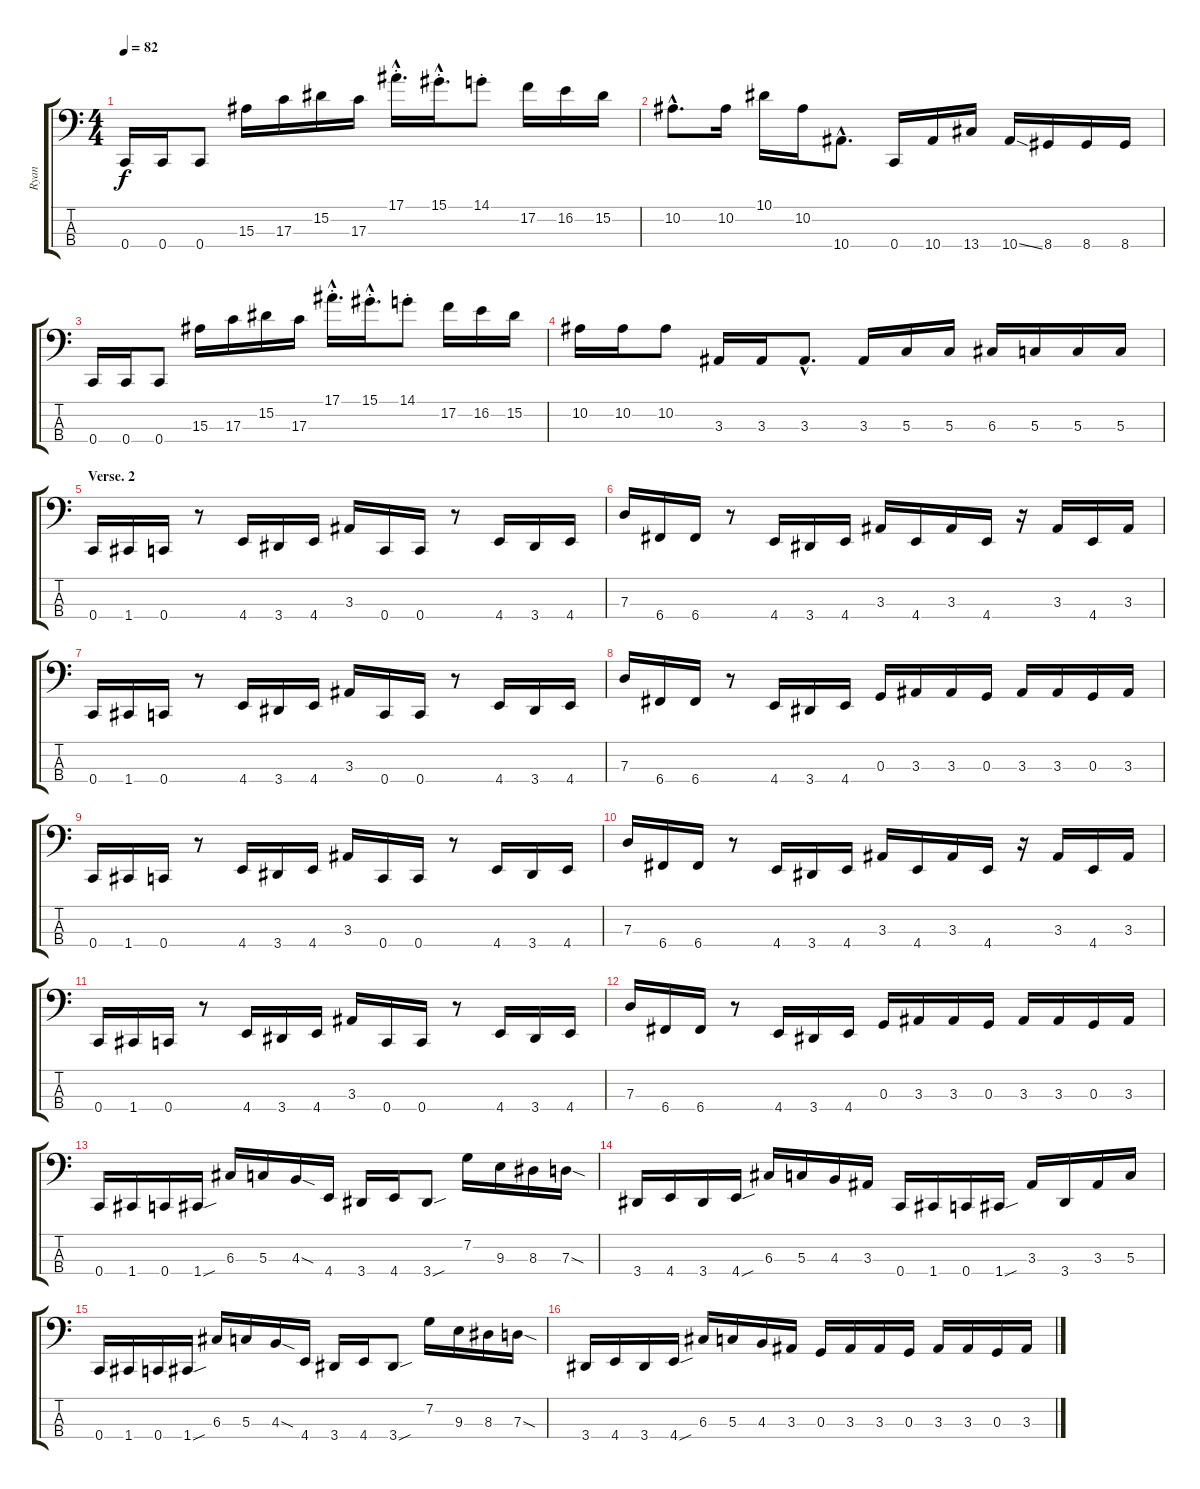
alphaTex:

\track ("Ryan" "Ryan") {instrument electricbassfinger}
\staff {score tabs}
\tuning (F2 C2 G1 C1) {hide}
\ts (4 4)
\tempo 82
\clef f4
\ks c
0.4.16{dy f} 0.4.16 0.4.8 15.3.16 17.3.16 15.2.16 17.3.16 17.1{hac st}.16{d} 15.1{hac st}.16{d} 14.1{st}.8 17.2.16 16.2.16 15.2.16 |
10.2{hac}.8{d} 10.2.16 10.1.16 10.2.16 10.4{hac}.8{d} 0.4.16 10.4.16 13.4.16 10.4{ss}.16 8.4.16 8.4.16 8.4.16 |
0.4.16 0.4.16 0.4.8 15.3.16 17.3.16 15.2.16 17.3.16 17.1{hac st}.16{d} 15.1{hac st}.16{d} 14.1{st}.8 17.2.16 16.2.16 15.2.16 |
10.2.16 10.2.16 10.2.8 3.3.16 3.3.16 3.3{hac}.8{d} 3.3.16 5.3.16 5.3.16 6.3.16 5.3.16 5.3.16 5.3.16 |
\section ("" "Verse. 2")
0.4.16 1.4.16 0.4.16 r.8 4.4.16 3.4.16 4.4.16 3.3.16 0.4.16 0.4.16 r.8 4.4.16 3.4.16 4.4.16 |
7.3.16 6.4.16 6.4.16 r.8 4.4.16 3.4.16 4.4.16 3.3.16 4.4.16 3.3.16 4.4.16 r.16 3.3.16 4.4.16 3.3.16 |
0.4.16 1.4.16 0.4.16 r.8 4.4.16 3.4.16 4.4.16 3.3.16 0.4.16 0.4.16 r.8 4.4.16 3.4.16 4.4.16 |
7.3.16 6.4.16 6.4.16 r.8 4.4.16 3.4.16 4.4.16 0.3.16 3.3.16 3.3.16 0.3.16 3.3.16 3.3.16 0.3.16 3.3.16 |
0.4.16 1.4.16 0.4.16 r.8 4.4.16 3.4.16 4.4.16 3.3.16 0.4.16 0.4.16 r.8 4.4.16 3.4.16 4.4.16 |
7.3.16 6.4.16 6.4.16 r.8 4.4.16 3.4.16 4.4.16 3.3.16 4.4.16 3.3.16 4.4.16 r.16 3.3.16 4.4.16 3.3.16 |
0.4.16 1.4.16 0.4.16 r.8 4.4.16 3.4.16 4.4.16 3.3.16 0.4.16 0.4.16 r.8 4.4.16 3.4.16 4.4.16 |
7.3.16 6.4.16 6.4.16 r.8 4.4.16 3.4.16 4.4.16 0.3.16 3.3.16 3.3.16 0.3.16 3.3.16 3.3.16 0.3.16 3.3.16 |
0.4.16 1.4.16 0.4.16 1.4{sou}.16 6.3.16 5.3.16 4.3{sod}.16 4.4.16 3.4.16 4.4.16 3.4{sou}.8 7.2.16 9.3.16 8.3.16 7.3{sod}.16 |
3.4.16 4.4.16 3.4.16 4.4{sou}.16 6.3.16 5.3.16 4.3.16 3.3.16 0.4.16 1.4.16 0.4.16 1.4{sou}.16 3.3.16 3.4.16 3.3.16 5.3.16 |
0.4.16 1.4.16 0.4.16 1.4{sou}.16 6.3.16 5.3.16 4.3{sod}.16 4.4.16 3.4.16 4.4.16 3.4{sou}.8 7.2.16 9.3.16 8.3.16 7.3{sod}.16 |
3.4.16 4.4.16 3.4.16 4.4{sou}.16 6.3.16 5.3.16 4.3.16 3.3.16 0.3.16 3.3.16 3.3.16 0.3.16 3.3.16 3.3.16 0.3.16 3.3.16
